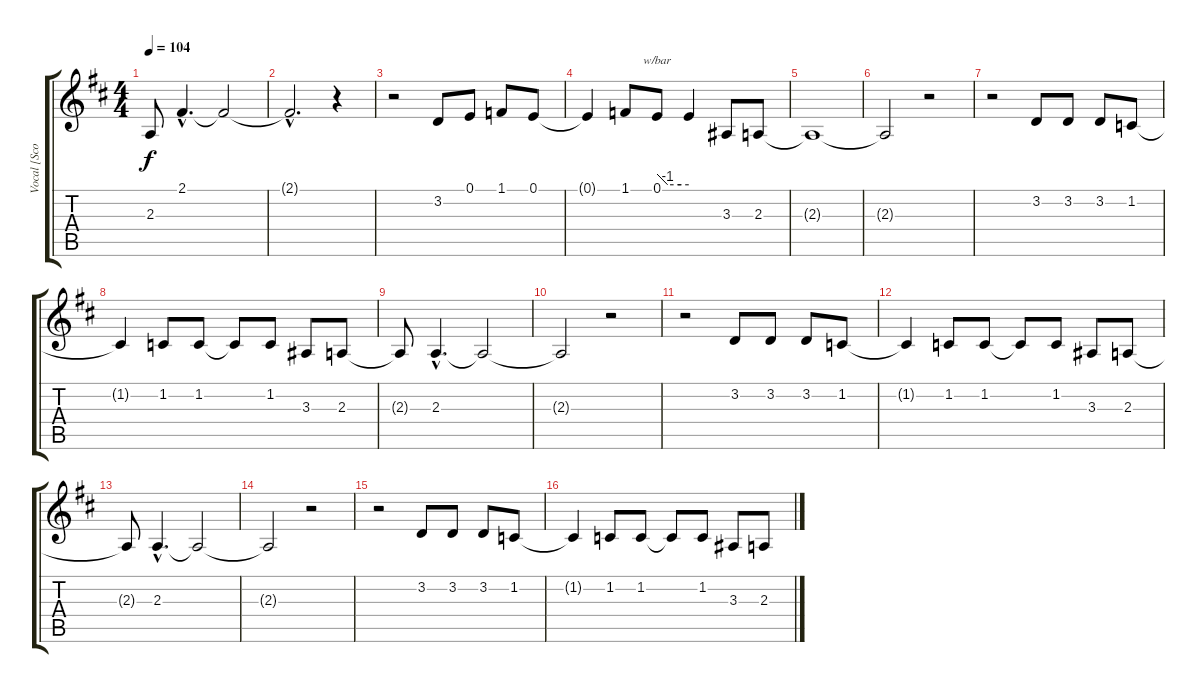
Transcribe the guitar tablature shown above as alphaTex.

\track ("Vocal [Scott]" "Vocal [Sco") {instrument lead2sawtooth}
\staff {score tabs}
\tuning (E4 B3 G3 D3 A2 E2) {hide}
\ts (4 4)
\tempo 104
\clef g2
\ks d
2.3{t}.8{dy f} 2.1{hac}.4{d} 2.1{t}.2 |
2.1{hac t}.2{d} r.4 |
r.2 3.2.8 0.1.8 1.1.8 0.1.8 |
0.1{t}.4 1.1.8 0.1.8{tbe (custom default 0 0 20 -4 45 -4 60 -4)} 0.1{t}.4 3.3.8 2.3.8 |
2.3{t}.1 |
2.3{t}.2 r.2 |
r.2 3.2.8 3.2.8 3.2.8 1.2.8 |
1.2{t}.4 1.2.8 1.2.8 1.2{t}.8 1.2.8 3.3.8 2.3.8 |
2.3{t}.8 2.3{hac}.4{d} 2.3{t}.2 |
2.3{t}.2 r.2 |
r.2 3.2.8 3.2.8 3.2.8 1.2.8 |
1.2{t}.4 1.2.8 1.2.8 1.2{t}.8 1.2.8 3.3.8 2.3.8 |
2.3{t}.8 2.3{hac}.4{d} 2.3{t}.2 |
2.3{t}.2 r.2 |
r.2 3.2.8 3.2.8 3.2.8 1.2.8 |
1.2{t}.4 1.2.8 1.2.8 1.2{t}.8 1.2.8 3.3.8 2.3.8
